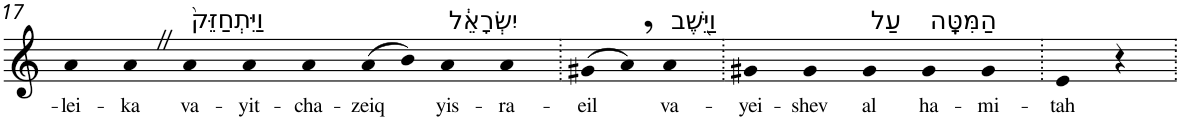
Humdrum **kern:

**kern	**text
*part1	*part1
*staff1	*staff1
*I"Piano	*
*I'Pno	*
!!LO:PB:g=z
*clefG2	*
*k[]	*
=17	=17
!	!LO:LY:b
4a	-lei-
!	!LO:LY:b
4aZ	-ka
!LO:TX:a:t=וַיִּתְחַזֵּק֙	!
!	!LO:LY:b
4a	va-
!	!LO:LY:b
4a	-yit-
!	!LO:LY:b
4a	-cha-
!	!LO:LY:b
(>8a	-zeiq
8b)	.
!LO:TX:a:t=יִשְׂרָאֵ֔ל	!
!	!LO:LY:b
4a	yis-
!	!LO:LY:b
4a	-ra-
=18.	=18.
!	!LO:LY:b
(>8g#X	-eil
8a,)	.
!LO:TX:a:t=וַיֵּ֖שֶׁב	!
!	!LO:LY:b
4a	va-
=19.	=19.
!	!LO:LY:b
4g#X	-yei-
!	!LO:LY:b
4g#	-shev
!LO:TX:a:t=עַל	!
!	!LO:LY:b
4g#	al
!LO:TX:a:t=הַמִּטָּֽה	!
!	!LO:LY:b
4g#	ha-
!	!LO:LY:b
4g#	-mi-
=20.	=20.
!	!LO:LY:b
4e	-tah
4r	.
=.	=.
*-	*-
